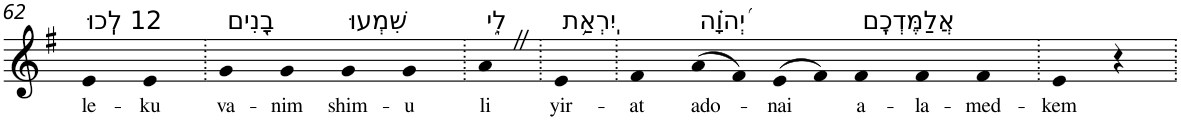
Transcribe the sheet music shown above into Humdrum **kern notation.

**kern	**text
*part1	*part1
*staff1	*staff1
*I"Piano	*
*I'Pno	*
!!LO:PB:g=z
*clefG2	*
*k[f#]	*
*G:	*
=62	=62
!LO:TX:a:t=12 לְֽכוּ	!
!	!LO:LY:b
4e	le-
!	!LO:LY:b
4e	-ku
=63.	=63.
!LO:TX:a:t=בָ֭נִים	!
!	!LO:LY:b
4g	va-
!	!LO:LY:b
4g	-nim
!LO:TX:a:t=שִׁמְעוּ	!
!	!LO:LY:b
4g	shim-
!	!LO:LY:b
4g	-u
=64.	=64.
!LO:TX:a:t=לִ֑י	!
!	!LO:LY:b
4aZ	li
=65.	=65.
!LO:TX:a:t=יִֽרְאַ֥ת	!
!	!LO:LY:b
4e	yir-
=66.	=66.
!	!LO:LY:b
4f#	-at
!LO:TX:a:t=יְ֝הוָ֗ה	!
!	!LO:LY:b
(>8a	ado-
8f#)	.
!	!LO:LY:b
(>8e	-nai
8f#)	.
!LO:TX:a:t=אֲלַמֶּדְכֶֽם	!
!	!LO:LY:b
4f#	a-
!	!LO:LY:b
4f#	-la-
!	!LO:LY:b
4f#	-med-
=67.	=67.
!	!LO:LY:b
4e	-kem
4r	.
=.	=.
*-	*-
